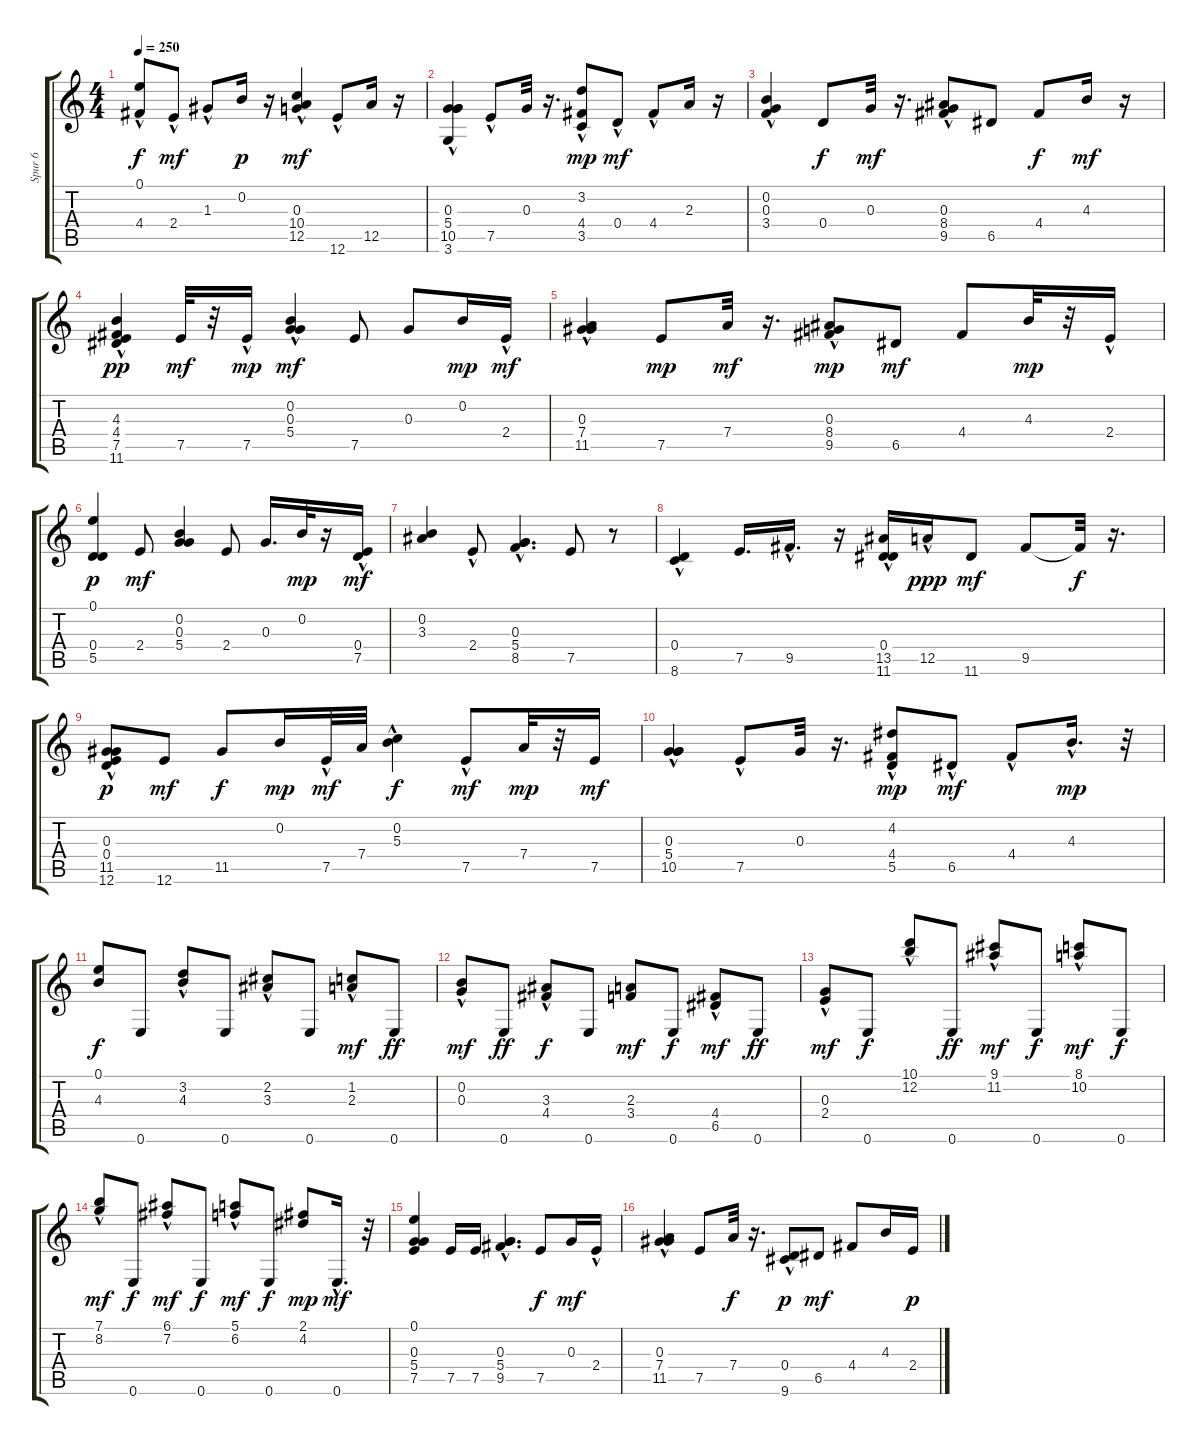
\track ("Spur 6" "Spur 6") {instrument acousticguitarnylon}
\staff {score tabs}
\tuning (E4 B3 G3 D3 A2 E2) {hide}
\ts (4 4)
\tempo 250
\clef g2
\ks c
(0.1{hac} 4.4{hac}).8{dy f} 2.4{hac}.8{dy mf} 1.3{hac}.8 0.2.16{dy p} r.16 (0.3{hac} 10.4{hac} 12.5).4{dy mf} 12.6{hac}.8 12.5.16 r.16 |
(0.3 5.4{hac} 10.5{hac} 3.6).4 7.5{hac}.8 0.3.32 r.16{d} (3.2{hac} 4.4 3.5).8{dy mp} 0.4{hac}.8{dy mf} 4.4{hac}.8 2.3.16 r.16 |
(0.2{hac} 0.3 3.4{hac}).4 0.4.8{dy f} 0.3.32{dy mf} r.16{d} (0.3 8.4{hac} 9.5).8 6.5.8 4.4.8{dy f} 4.3.16{dy mf} r.16 |
(4.3 4.4 7.5{hac} 11.6).4{dy pp} 7.5.32{dy mf} r.32 7.5{hac}.16{dy mp} (0.2{hac} 0.3 5.4).4{dy mf} 7.5.8 0.3.8 0.2.16{dy mp} 2.4{hac}.16{dy mf} |
(0.3{hac} 7.4 11.5{hac}).4 7.5.8{dy mp} 7.4.32{dy mf} r.16{d} (0.3{hac} 8.4{hac} 9.5).8{dy mp} 6.5.8{dy mf} 4.4.8 4.3.32{dy mp} r.32 2.4{hac}.16 |
(0.1 0.4 5.5).4{dy p} 2.4.8{dy mf} (0.2 0.3 5.4).4 2.4.8 0.3.16{d} 0.2.32{dy mp} r.16 (0.4 7.5{hac}).16{dy mf} |
(0.2 3.3).4 2.4{hac}.8 (0.3{hac} 5.4{hac} 8.5{hac}).4{d} 7.5.8 r.8 |
(0.4{hac} 8.6).4 7.5.16{d} 9.5{hac}.16{d} r.16 (0.4 13.5{hac} 11.6).16 12.5{hac}.16{dy ppp} 11.6.8{dy mf} 9.5.8 9.5{t}.32{dy f} r.16{d} |
(0.3{hac} 0.4 11.5 12.6).8{dy p} 12.6.8{dy mf} 11.5.8{dy f} 0.2.16{dy mp} 7.5{hac}.32{dy mf} 7.4.32 (0.2{hac} 5.3{hac}).4{dy f} 7.5{hac}.8{dy mf} 7.4.32{dy mp} r.32 7.5.16{dy mf} |
(0.3 5.4{hac} 10.5{hac}).4 7.5{hac}.8 0.3.32 r.16{d} (4.2{hac} 4.4 5.5).8{dy mp} 6.5{hac}.8{dy mf} 4.4{hac}.8 4.3{hac}.16{d dy mp} r.32 |
(0.1 4.3).8{dy f} 0.6.8 (3.2{hac} 4.3).8 0.6.8 (2.2{hac} 3.3{hac}).8 0.6.8 (1.2{hac} 2.3{hac}).8{dy mf} 0.6.8{dy ff} |
(0.2 0.3{hac}).8{dy mf} 0.6.8{dy ff} (3.3{hac} 4.4{hac}).8{dy f} 0.6.8 (2.3 3.4).8{dy mf} 0.6.8{dy f} (4.4{hac} 6.5).8{dy mf} 0.6.8{dy ff} |
(0.3 2.4{hac}).8{dy mf} 0.6.8{dy f} (10.1{hac} 12.2).8 0.6.8{dy ff} (9.1{hac} 11.2{hac}).8{dy mf} 0.6.8{dy f} (8.1{hac} 10.2).8{dy mf} 0.6.8{dy f} |
(7.1 8.2{hac}).8{dy mf} 0.6.8{dy f} (6.1{hac} 7.2).8{dy mf} 0.6.8{dy f} (5.1{hac} 6.2{hac}).8{dy mf} 0.6.8{dy f} (2.1 4.2).8{dy mp} 0.6{hac}.16{d dy mf} r.32 |
(0.1 0.3 5.4 7.5).4 7.5.16 7.5.16 (0.3{hac} 5.4 9.5).4{d} 7.5.8{dy f} 0.3.16{dy mf} 2.4{hac}.16 |
(0.3{hac} 7.4 11.5{hac}).4 7.5.8 7.4.32{dy f} r.16{d} (0.4{hac} 9.6{hac}).8{dy p} 6.5.8{dy mf} 4.4.8 4.3.16 2.4.16{dy p}
